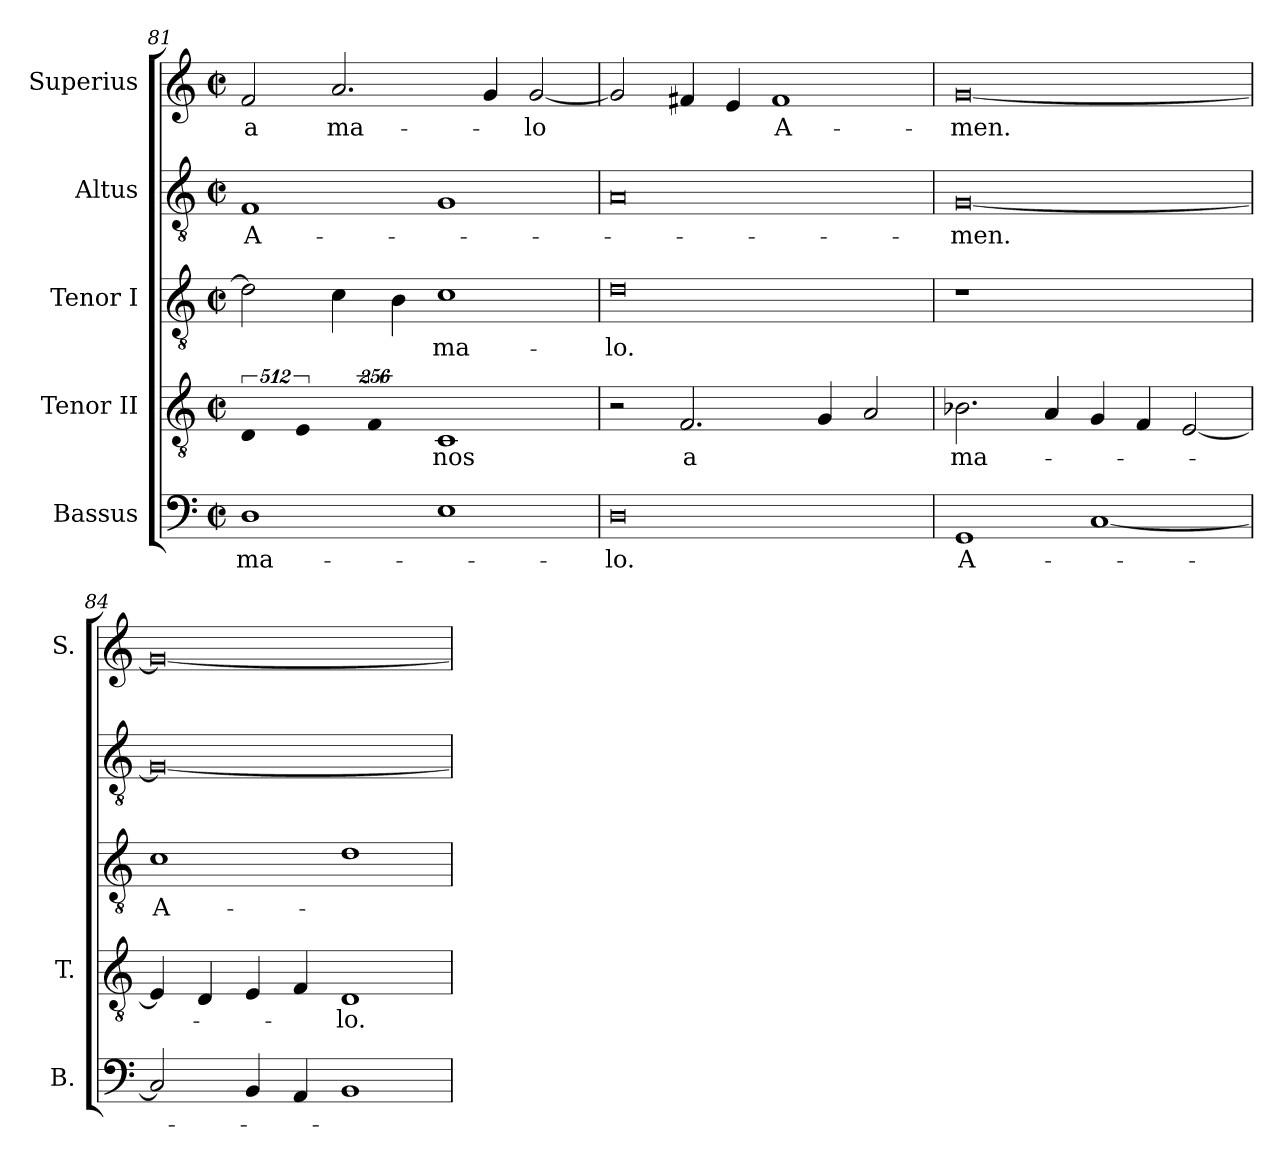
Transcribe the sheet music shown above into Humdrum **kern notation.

**kern	**text	**kern	**text	**kern	**text	**kern	**text	**kern	**text
*part5	*part5	*part4	*part4	*part3	*part3	*part2	*part2	*part1	*part1
*staff5	*staff5	*staff4	*staff4	*staff3	*staff3	*staff2	*staff2	*staff1	*staff1
*I"Bassus	*	*I"Tenor II	*	*I"Tenor I	*	*I"Altus	*	*I"Superius	*
*I'B.	*	*I'T.	*	*	*	*	*	*I'S.	*
*clefF4	*	*clefGv2	*	*clefGv2	*	*clefGv2	*	*clefG2	*
*	*	*ITrd7c12	*	*ITrd7c12	*	*ITrd7c12	*	*	*
*k[]	*	*k[]	*	*k[]	*	*k[]	*	*k[]	*
*C:	*	*C:	*	*C:	*	*C:	*	*C:	*
*M2/2	*	*M2/2	*	*M2/2	*	*M2/2	*	*M2/2	*
*met(c|)	*	*met(c|)	*	*met(c|)	*	*met(c|)	*	*met(c|)	*
=81	=81	=81	=81	=81	=81	=81	=81	=81	=81
!	!LO:LY:b:color=#000000	!LO:N:vis=2	!	!	!	!	!	!	!
!	!	!	!	!	!	!	!LO:LY:b:color=#000000	!	!
!	!	!	!	!	!	!	!	!	!LO:LY:b:color=#000000
1Di	ma-	1024%341DDi/	.	2Di\]	.	1FFi	A-	2fi/	a
!	!	!LO:N:vis=2	!	!	!	!	!	!	!
.	.	1024%341EEi/	.	.	.	.	.	.	.
!	!	!	!	!	!	!	!	!	!LO:LY:b:color=#000000
.	.	.	.	4Ci\	.	.	.	2.ai/	ma-
!	!	!LO:N:vis=2	!	!	!	!	!	!	!
.	.	512%171FFi/	.	.	.	.	.	.	.
.	.	.	.	4BBi\	.	.	.	.	.
!	!	!	!LO:LY:b:color=#000000	!	!	!	!	!	!
!	!	!	!	!	!LO:LY:b:color=#000000	!	!	!	!
1Ei	.	1CCi	nos	1Ci	ma-	1GGi	.	.	.
.	.	.	.	.	.	.	.	4gi/	.
!	!	!	!	!	!	!	!	!	!LO:LY:b:color=#000000
.	.	.	.	.	.	.	.	[<2gi/	-lo
=82	=82	=82	=82	=82	=82	=82	=82	=82	=82
!	!LO:LY:b:color=#000000	!	!	!	!	!	!	!	!
!	!	!	!	!	!LO:LY:b:color=#000000	!	!	!	!
0Di	-lo.	2r	.	0Di	-lo.	0AAi	.	2gi/]	.
!	!	!	!LO:LY:b:color=#000000	!	!	!	!	!	!
.	.	2.FFi/	a	.	.	.	.	4f#Xi/	.
.	.	.	.	.	.	.	.	4ei/	.
!	!	!	!	!	!	!	!	!	!LO:LY:b:color=#000000
.	.	.	.	.	.	.	.	1f#i	A-
.	.	4GGi/	.	.	.	.	.	.	.
.	.	2AAi/	.	.	.	.	.	.	.
!!LO:PB:g=z
=83	=83	=83	=83	=83	=83	=83	=83	=83	=83
!	!LO:LY:b:color=#000000	!	!	!	!	!	!	!	!
!	!	!	!LO:LY:b:color=#000000	!LO:N:vis=1	!	!	!	!	!
!	!	!	!	!	!	!	!LO:LY:b:color=#000000	!	!
!	!	!	!	!	!	!	!	!	!LO:LY:b:color=#000000
1GGi	A-	2.BB-Xi\	ma-	1r	.	[<0GGi	-men.	[<0gi	-men.
.	.	4AAi/	.	.	.	.	.	.	.
[<1Ci	.	4GGi/	.	1ryy	.	.	.	.	.
.	.	4FFi/	.	.	.	.	.	.	.
.	.	[<2EEi/	.	.	.	.	.	.	.
=84	=84	=84	=84	=84	=84	=84	=84	=84	=84
!	!	!	!	!	!LO:LY:b:color=#000000	!	!	!	!
2Ci/]	.	4EEi/]	.	1Ci	A-	0GGi_<	.	0gi_<	.
.	.	4DDi/	.	.	.	.	.	.	.
4BBi/	.	4EEi/	.	.	.	.	.	.	.
4AAi/	.	4FFi/	.	.	.	.	.	.	.
!	!	!	!LO:LY:b:color=#000000	!	!	!	!	!	!
1BBi	.	1DDi	-lo.	1Di	.	.	.	.	.
=	=	=	=	=	=	=	=	=	=
*-	*-	*-	*-	*-	*-	*-	*-	*-	*-
